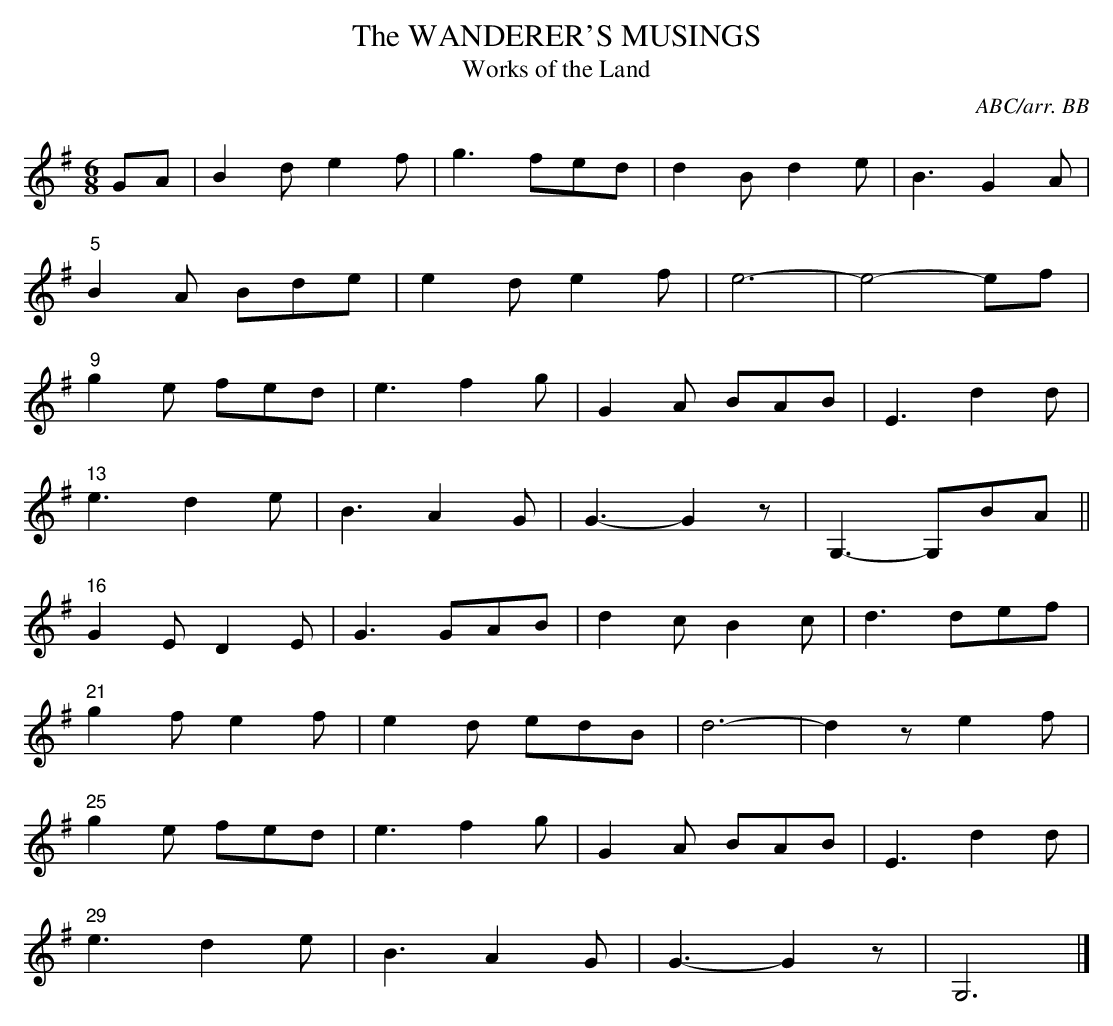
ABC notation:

X:1
T:WANDERER'S MUSINGS, The
T:Works of the Land
Y:"gracefully"
C:ABC/arr. BB
below.
L:1/8 % A-B-A
M:6/8
K:G
GA|B2d e2f|g3 fed|d2B d2e|B3 G2A|
"5"B2A Bde|e2de2f|e6-|e4-ef|
"9"g2e fed|e3 f2g|G2A BAB|E3 d2d|
"13"e3 d2e|B3 A2G|G3-G2z|G,3-G,BA||
"16"G2E D2E|G3 GAB|d2c B2c|d3 def|
"21"g2f e2f|e2d edB|d6-|d2ze2f|
"25"g2e fed|e3 f2g|G2A BAB|E3 d2d|
"29"e3 d2e|B3 A2G|G3-G2z|G,6|]
